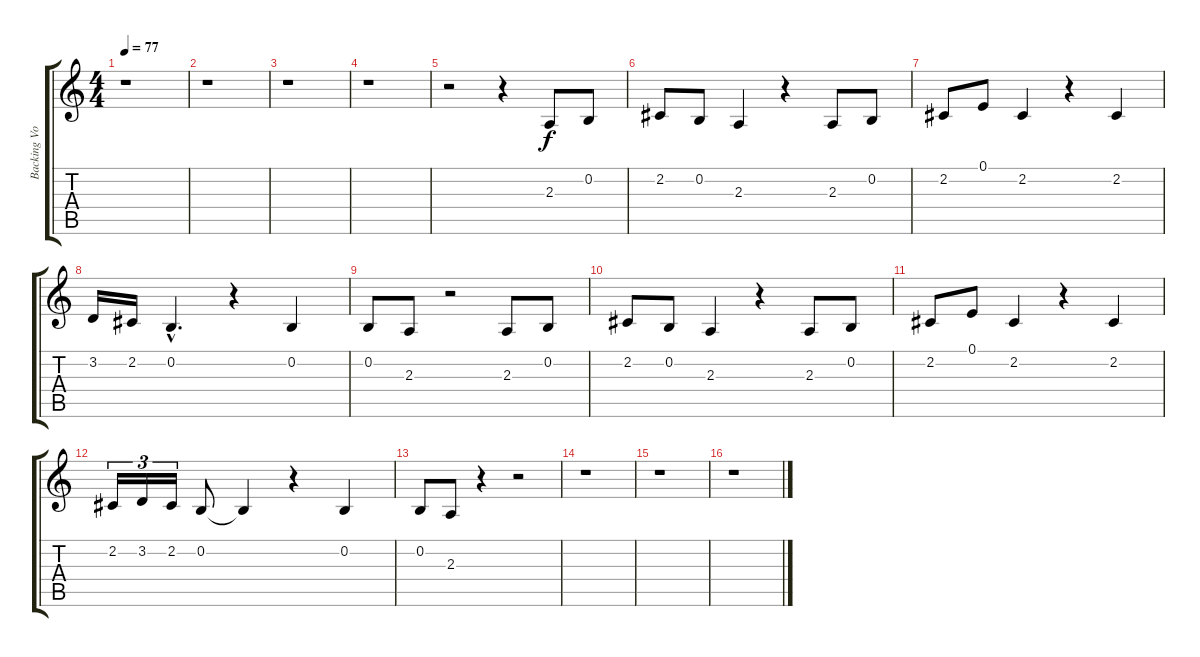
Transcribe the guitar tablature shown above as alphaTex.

\track ("Backing Vox" "Backing Vo") {instrument reedorgan}
\staff {score tabs}
\tuning (E4 B3 G3 D3 A2 E2) {hide}
\ts (4 4)
\tempo 77
\clef g2
\ks c
r.1{dy f} |
r.1 |
r.1 |
r.1 |
r.2 r.4 2.3.8{volume 16 instrument tenorsax} 0.2.8 |
2.2.8 0.2.8 2.3.4 r.4 2.3.8 0.2.8 |
2.2.8 0.1.8 2.2.4 r.4 2.2.4 |
3.2.16 2.2.16 0.2{hac}.4{d} r.4 0.2.4 |
0.2.8 2.3.8 r.2 2.3.8 0.2.8 |
2.2.8 0.2.8 2.3.4 r.4 2.3.8 0.2.8 |
2.2.8 0.1.8 2.2.4 r.4 2.2.4 |
2.2.16{tu (3 2)} 3.2.16{tu (3 2)} 2.2.16{tu (3 2)} 0.2.8 0.2{t}.4 r.4 0.2.4 |
0.2.8 2.3.8 r.4{volume 12 instrument reedorgan} r.2 |
r.1 |
r.1 |
r.1
